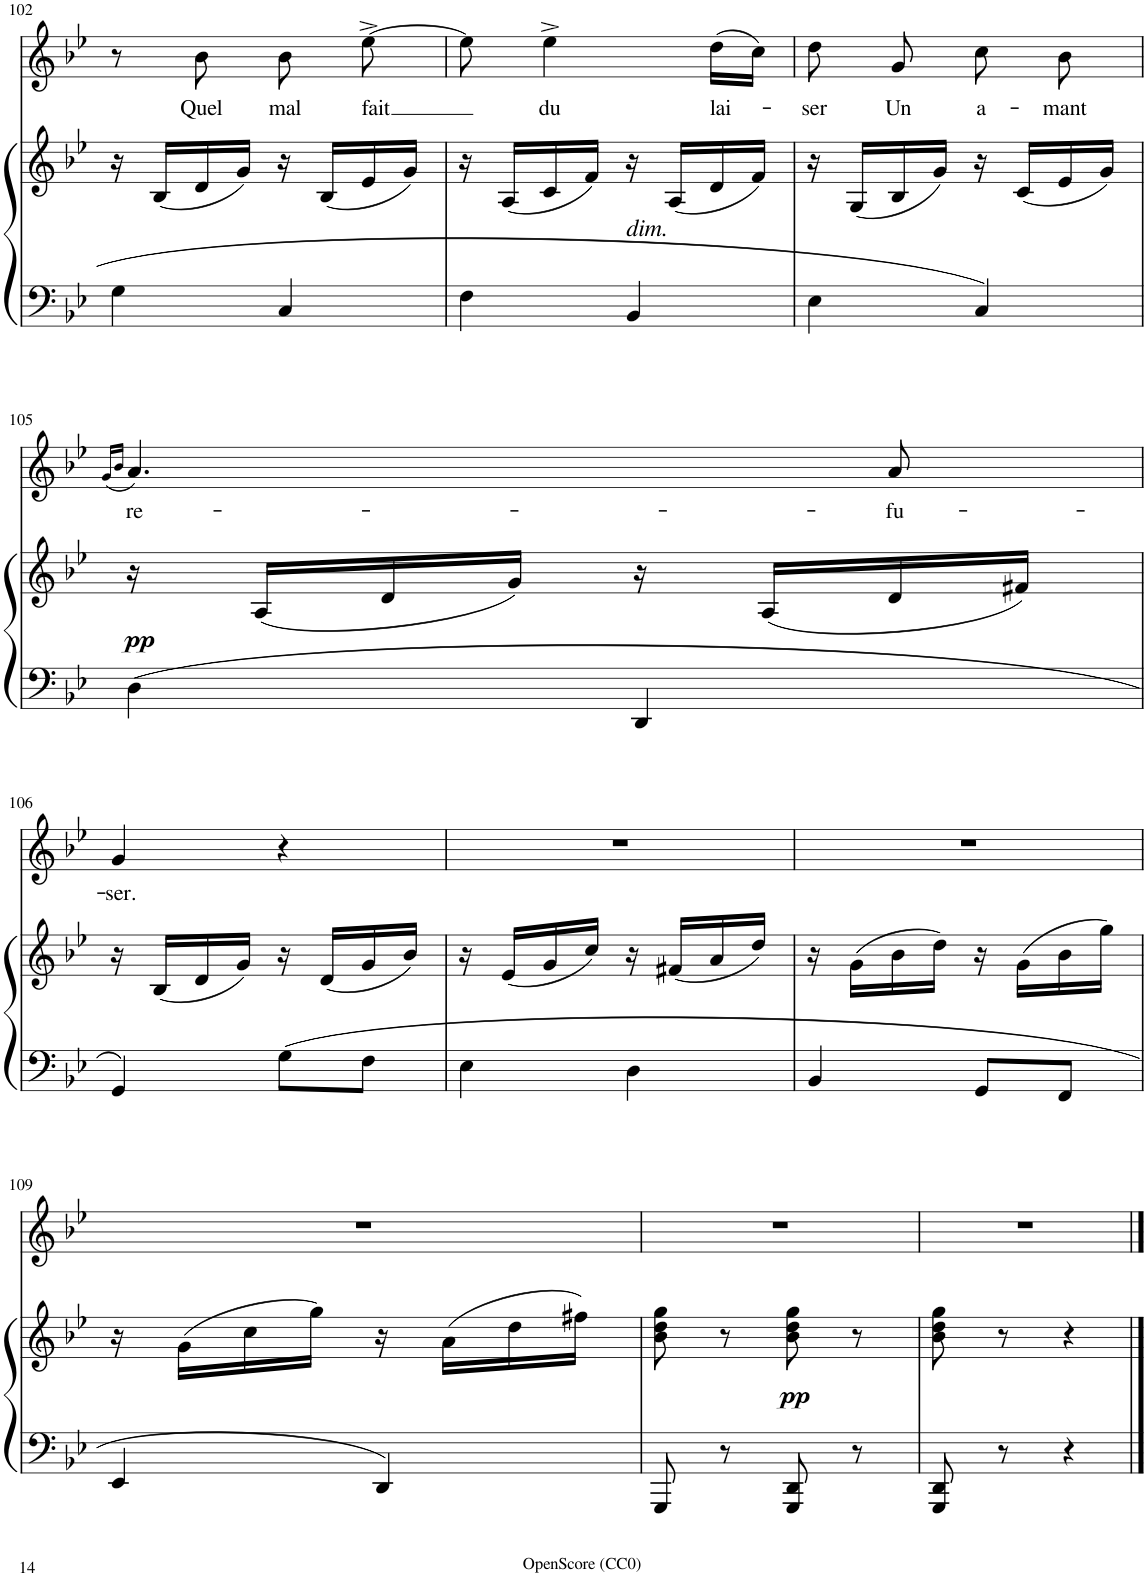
**kern	**kern	**dynam	**kern	**text
*part2	*part2	*part2	*part1	*part1
*staff3	*staff2	*staff2/3	*staff1	*staff1
*I"Piano	*	*	*I"Voice	*
*I'Pno	*	*	*	*
!!LO:PB:g=z
*clefF4	*clefG2	*	*clefG2	*
*k[b-e-]	*k[b-e-]	*	*k[b-e-]	*
*M2/4	*M2/4	*	*M2/4	*
=102	=102	=102	=102	=102
4G\	16r	.	8r	.
.	(16B-/LL	.	.	.
!	!	!	!	!LO:LY:b
.	16d/	.	8b-\	Quel
.	16g/JJ)	.	.	.
!	!	!	!	!LO:LY:b
4C/	16r	.	8b-\	mal
.	(16B-/LL	.	.	.
!	!	!	!	!LO:LY:b
.	16e-/	.	[8ee-^\	fait
.	16g/JJ)	.	.	.
=103	=103	=103	=103	=103
4F\	16r	.	8ee-\]	.
.	(16A/LL	.	.	.
!	!	!	!	!LO:LY:b
.	16c/	.	4ee-^\	du
.	16f/JJ)	.	.	.
!	!LO:TX:b:i:t=dim.	!	!	!
4BB-/	16r	.	.	.
.	(16A/LL	.	.	.
!	!	!	!	!LO:LY:b
.	16d/	.	(16dd\LL	lai-
.	16f/JJ)	.	16cc\JJ)	.
=104	=104	=104	=104	=104
!	!	!	!	!LO:LY:b
4E-\	16r	.	8dd\	-ser
.	(16G/LL	.	.	.
!	!	!	!	!LO:LY:b
.	16B-/	.	8g/	Un
.	16g/JJ)	.	.	.
!	!	!	!	!LO:LY:b
4C/	16r	.	8cc\	a-
.	(16c/LL	.	.	.
!	!	!	!	!LO:LY:b
.	16e-/	.	8b-\	-mant
.	16g/JJ)	.	.	.
!!LO:LB:g=z
=105	=105	=105	=105	=105
.	.	.	(16qg/LL	.
.	.	.	16qb-/JJ	.
!	!	!LO:DY:b	!	!LO:LY:b
4D\	16r	pp	4.a/)	re-
.	(16A/LL	.	.	.
.	16d/	.	.	.
.	16g/JJ)	.	.	.
4DD/	16r	.	.	.
.	(16A/LL	.	.	.
!	!	!	!	!LO:LY:b
.	16d/	.	8a/	-fu-
.	16f#X/JJ)	.	.	.
!!LO:LB:g=z
=106	=106	=106	=106	=106
!	!	!	!	!LO:LY:b
4GG/	16r	.	4g/	-ser.
.	(16B-/LL	.	.	.
.	16d/	.	.	.
.	16g/JJ)	.	.	.
8G\L	16r	.	4r	.
.	(16d/LL	.	.	.
8F\J	16g/	.	.	.
.	16b-/JJ)	.	.	.
=107	=107	=107	=107	=107
4E-\	16r	.	2r	.
.	(16e-/LL	.	.	.
.	16g/	.	.	.
.	16cc/JJ)	.	.	.
4D\	16r	.	.	.
.	(16f#X/LL	.	.	.
.	16a/	.	.	.
.	16dd/JJ)	.	.	.
=108	=108	=108	=108	=108
4BB-/	16r	.	2r	.
.	(16g\LL	.	.	.
.	16b-\	.	.	.
.	16dd\JJ)	.	.	.
8GG/L	16r	.	.	.
.	(16g\LL	.	.	.
8FF/J	16b-\	.	.	.
.	16gg\JJ)	.	.	.
!!LO:LB:g=z
=109	=109	=109	=109	=109
4EE-/	16r	.	2r	.
.	(16g\LL	.	.	.
.	16cc\	.	.	.
.	16gg\JJ)	.	.	.
4DD/	16r	.	.	.
.	(16a\LL	.	.	.
.	16dd\	.	.	.
.	16ff#X\JJ)	.	.	.
=110	=110	=110	=110	=110
8GGG/	8b-\ 8dd\ 8gg\	.	2r	.
8r	8r	.	.	.
!	!	!LO:DY:b	!	!
8GGG/ 8DD/	8b-\ 8dd\ 8gg\	pp	.	.
8r	8r	.	.	.
=111	=111	=111	=111	=111
8GGG/ 8DD/	8b-\ 8dd\ 8gg\	.	2r	.
8r	8r	.	.	.
4r	4r	.	.	.
==	==	==	==	==
*-	*-	*-	*-	*-
